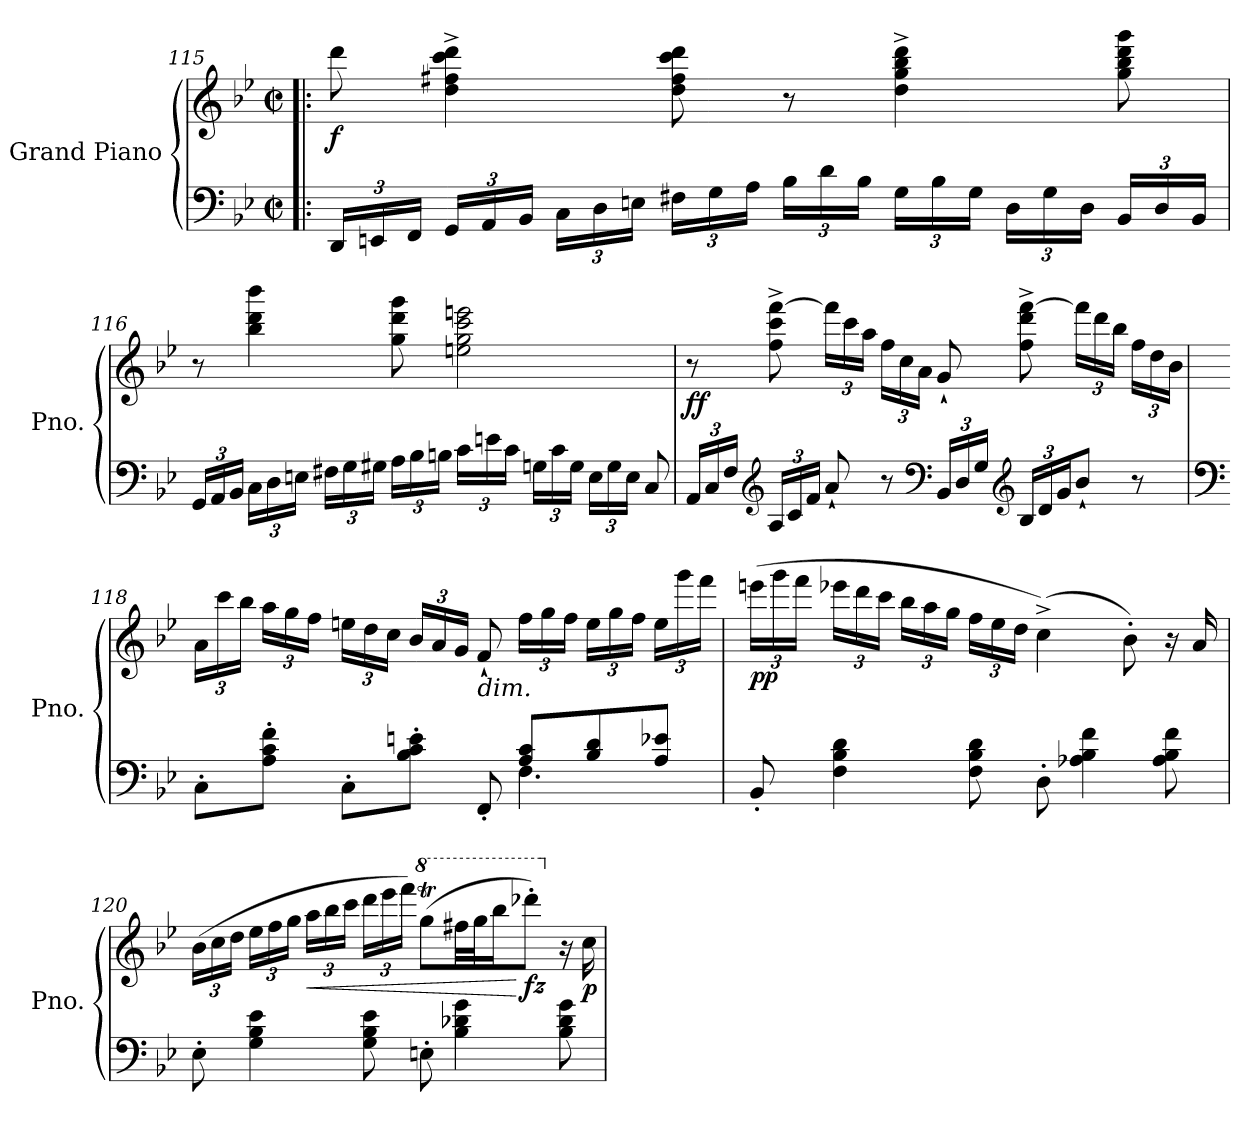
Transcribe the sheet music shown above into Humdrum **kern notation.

**kern	**kern	**dynam
*part1	*part1	*part1
*staff2	*staff1	*staff1/2
*I"Grand Piano	*	*
*I'Pno.	*	*
!!LO:LB:g=z
*clefF4	*clefG2	*
*k[b-e-]	*k[b-e-]	*
*M2/2	*M2/2	*
*met(c|)	*met(c|)	*
*Xbrackettup	*	*
=115!|:	=115!|:	=115!|:
!	!	!LO:DY:b
24DD/LL	8ddd\	f
24EEn/	.	.
24FF/JJ	.	.
24GG/LL	4dd\^ 4ff#X\^ 4ccc\^ 4ddd\^	.
24AA/	.	.
24BB-/JJ	.	.
24C\LL	.	.
24D\	.	.
24En\JJ	.	.
24F#X\LL	8dd\ 8ff#\ 8ccc\ 8ddd\	.
24G\	.	.
24A\JJ	.	.
24B-\LL	8r	.
24d\	.	.
24B-\JJ	.	.
24G\LL	4dd\^ 4gg\^ 4bb-\^ 4ddd\^	.
24B-\	.	.
24G\JJ	.	.
24D\LL	.	.
24G\	.	.
24D\JJ	.	.
24BB-/LL	8gg\ 8bb-\ 8ddd\ 8ggg\	.
24D/	.	.
24BB-/JJ	.	.
!!LO:PB:g=z
=116	=116	=116
24GG/LL	8r	.
24AA/	.	.
24BB-/JJ	.	.
24C\LL	4bb-\ 4ddd\ 4bbb-\	.
24D\	.	.
24En\JJ	.	.
24F#X\LL	.	.
24G\	.	.
24G#X\JJ	.	.
24A\LL	8gg\ 8ddd\ 8ggg\	.
24B-\	.	.
24Bn\JJ	.	.
24c\LL	2een\ 2gg\ 2ccc\ 2eeen\	.
24en\	.	.
24c\JJ	.	.
24Gn\LL	.	.
24c\	.	.
24G\JJ	.	.
24E\LL	.	.
24G\	.	.
24E\JJ	.	.
8C/	.	.
!!LO:LB:g=z
=117	=117	=117
!	!	!LO:DY:b
24AA/LL	8r	ff
24C/	.	.
24F/JJ	.	.
*clefG2	*	*
24A/LL	8ff\^ 8ccc\^ [8fff\^	.
24c/	.	.
24f/JJ	.	.
8a`/	24fff\LL]	.
.	24ccc\	.
.	24aa\JJ	.
*	*Xbrackettup	*
8r	24ff\LL	.
.	24cc\	.
.	24a\JJ	.
*clefF4	*	*
24BB-/LL	8g`/	.
24D/	.	.
24G/JJ	.	.
*clefG2	*	*
24B-/LL	8ff\^ 8ddd\^ [8fff\^	.
24d/	.	.
24g/J	.	.
8b-`/J	24fff\LL]	.
.	24ddd\	.
.	24bb-\JJ	.
8r	24ff\LL	.
.	24dd\	.
.	24b-\JJ	.
!!LO:LB:g=z
=118	=118	=118
*clefF4	*	*
*^	*	*
8C'\L	8ryy	24a\LL	.
.	.	24ccc\	.
.	.	24bb-\JJ	.
*v	*v	*	*
8A\' 8c\' 8f\'J	24aa\LL	.
.	24gg\	.
.	24ff\JJ	.
8C'\L	24een\LL	.
.	24dd\	.
.	24cc\JJ	.
8B-\' 8c\' 8en\'J	24b-/LL	.
.	24a/	.
.	24g/JJ	.
!	!LO:TX:b:i:t=dim.	!
8FF'/	8f`/	.
*^	*	*
8A/ 8c/L	4.F\	24ff\LL	.
.	.	24gg\	.
.	.	24ff\JJ	.
8B-/ 8d/	.	24ee\LL	.
.	.	24gg\	.
.	.	24ff\JJ	.
8A/ 8e-X/J	.	24ee\LL	.
.	.	24ggg\	.
.	.	24fff\JJ	.
*v	*v	*	*
=119	=119	=119
!	!	!LO:DY:b
8BB-'/	(>24eeen\LL	pp
.	24ggg\	.
.	24fff\JJ	.
4F\ 4B-\ 4d\	24eee-X\LL	.
.	24ddd\	.
.	24ccc\JJ	.
.	24bb-\LL	.
.	24aa\	.
.	24gg\JJ	.
8F\ 8B-\ 8d\	24ff\LL	.
.	24ee-\	.
.	24dd\JJ	.
8D'\	(>4cc^\)	.
4A-X\ 4B-\ 4f\	.	.
.	8b-'\)	.
8A-\ 8B-\ 8f\	16r	.
.	16a/	.
!!LO:LB:g=z
=120	=120	=120
8E-'\	(>24b-\LL	.
.	24cc\	.
.	24dd\JJ	.
4G\ 4B-\ 4e-\	24ee-\LL	.
.	24ff\	.
.	24gg\JJ	.
!	!	!LO:HP:b
.	24aa\LL	<
.	24bb-\	.
.	24ccc\JJ	.
8G\ 8B-\ 8e-\	24ddd\LL	.
.	24eee-\	.
.	24fff\JJ)	.
*	*8va	*
8En'\	(>8gggT\L	.
4B-\ 4d-X\ 4g\	32fff#X\LL	.
.	32ggg\J	.
.	16bbb-\J	.
!	!	!LO:DY:n=1:b
.	8dddd-X'\J)	[ fz
*	*X8va	*
8B-\ 8d-\ 8g\	16r	.
!	!	!LO:DY:n=2:b
.	16cc\	p
=	=	=
*-	*-	*-
